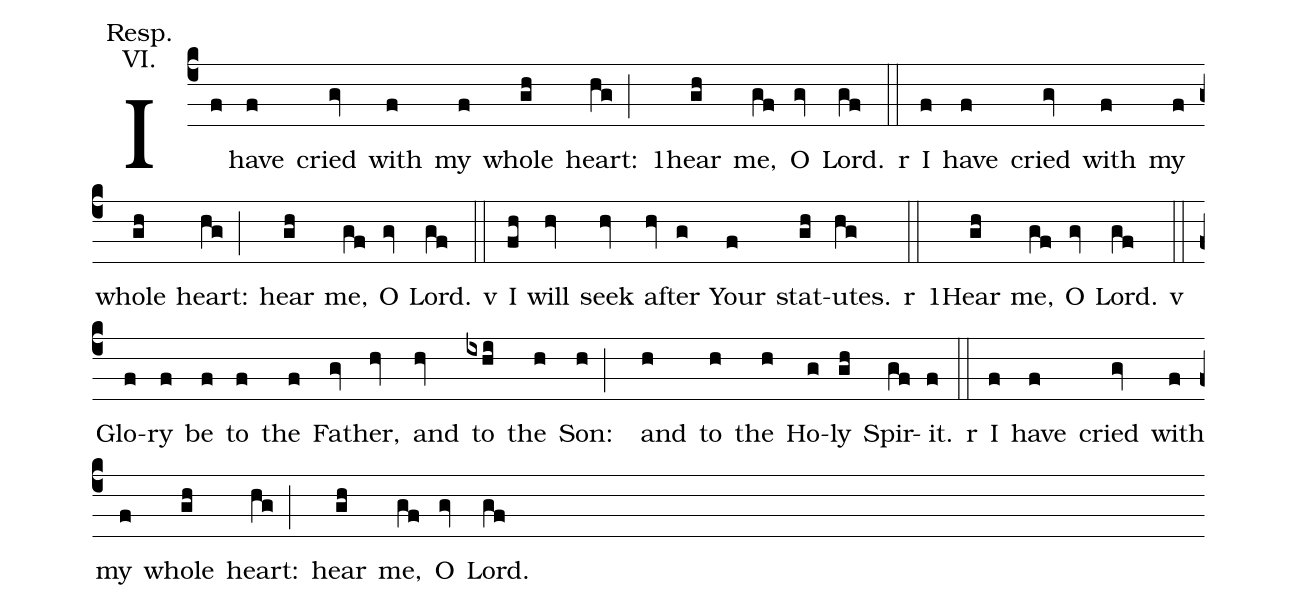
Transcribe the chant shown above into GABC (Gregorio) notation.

annotation: Resp.;
annotation: VI.;
%%
(c4) I(f) have(f) cried(gv) with(f) my(f) whole(gh) heart:(hg;) <sp>1</sp>hear(gh) me,(gf) O(gv) Lord.(gf)

<sp>r</sp>(::) I(f) have(f) cried(gv) with(f) my(f) whole(gh) heart:(hg;) hear(gh) me,(gf) O(gv) Lord.(gf)

<sp>v</sp>(::) I(fh) will(hv) seek(hv) af(hv)ter(g) Your(f) stat(gh)utes.(hg)

<sp>r</sp>(::) <sp>1</sp>Hear(gh) me,(gf) O(gv) Lord.(gf)

<sp>v</sp>(::) Glo(f)ry(f) be(f) to(f) the(f) Fa(gv)ther,(hv) and(hv) to(ixhi) the(h) Son:(h;) and(h) to(h) the(h) Ho(g)ly(gh) Spir(gf)it.(f)

<sp>r</sp>(::) I(f) have(f) cried(gv) with(f) my(f) whole(gh) heart:(hg;) hear(gh) me,(gf) O(gv) Lord.(gf)
